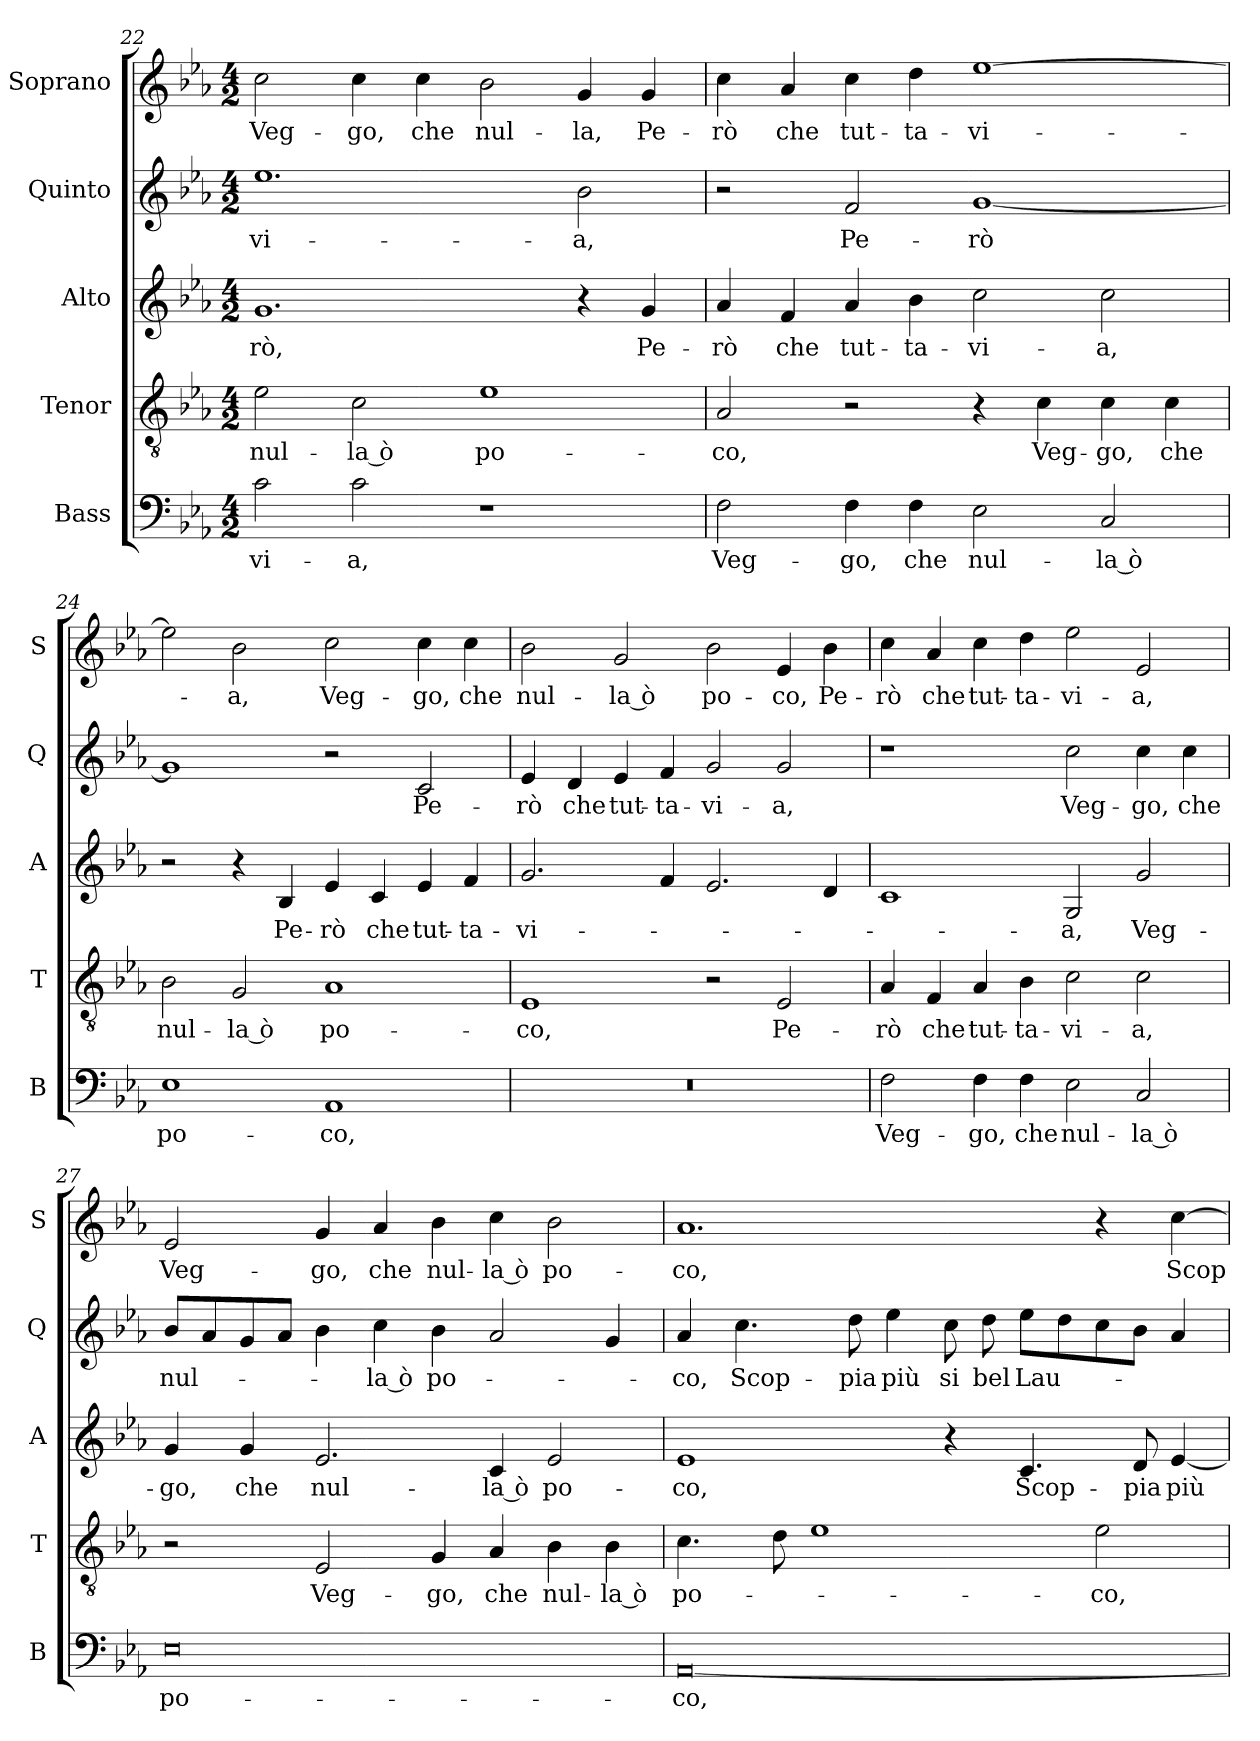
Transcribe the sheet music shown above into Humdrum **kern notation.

**kern	**text	**kern	**text	**kern	**text	**kern	**text	**kern	**text
*part5	*part5	*part4	*part4	*part3	*part3	*part2	*part2	*part1	*part1
*staff5	*staff5	*staff4	*staff4	*staff3	*staff3	*staff2	*staff2	*staff1	*staff1
*I"Bass	*	*I"Tenor	*	*I"Alto	*	*I"Quinto	*	*I"Soprano	*
*I'B	*	*I'T	*	*I'A	*	*I'Q	*	*I'S	*
*clefF4	*	*clefGv2	*	*clefG2	*	*clefG2	*	*clefG2	*
*k[b-e-a-]	*	*k[b-e-a-]	*	*k[b-e-a-]	*	*k[b-e-a-]	*	*k[b-e-a-]	*
*E-:	*	*E-:	*	*E-:	*	*E-:	*	*E-:	*
*M4/2	*	*M4/2	*	*M4/2	*	*M4/2	*	*M4/2	*
=22	=22	=22	=22	=22	=22	=22	=22	=22	=22
!	!LO:LY:b	!	!LO:LY:b	!	!LO:LY:b	!	!LO:LY:b	!	!LO:LY:b
2c\	-vi-	2e-\	nul-	1.g	-rò,	1.ee-	-vi-	2cc\	Veg-
!	!LO:LY:b	!	!LO:LY:b	!	!	!	!	!	!LO:LY:b
2c\	-a,	2c\	-la ò	.	.	.	.	4cc\	-go,
!	!	!	!	!	!	!	!	!	!LO:LY:b
.	.	.	.	.	.	.	.	4cc\	che
!	!	!	!LO:LY:b	!	!	!	!	!	!LO:LY:b
1r	.	1e-	po-	.	.	.	.	2b-\	nul-
!	!	!	!	!	!	!	!LO:LY:b	!	!LO:LY:b
.	.	.	.	4r	.	2b-\	-a,	4g/	-la,
!	!	!	!	!	!LO:LY:b	!	!	!	!LO:LY:b
.	.	.	.	4g/	Pe-	.	.	4g/	Pe-
=23	=23	=23	=23	=23	=23	=23	=23	=23	=23
!	!LO:LY:b	!	!LO:LY:b	!	!LO:LY:b	!	!	!	!LO:LY:b
2F\	Veg-	2A-/	-co,	4a-/	-rò	2r	.	4cc\	-rò
!	!	!	!	!	!LO:LY:b	!	!	!	!LO:LY:b
.	.	.	.	4f/	che	.	.	4a-/	che
!	!LO:LY:b	!	!	!	!LO:LY:b	!	!LO:LY:b	!	!LO:LY:b
4F\	-go,	2r	.	4a-/	tut-	2f/	Pe-	4cc\	tut-
!	!LO:LY:b	!	!	!	!LO:LY:b	!	!	!	!LO:LY:b
4F\	che	.	.	4b-\	-ta-	.	.	4dd\	-ta-
!	!LO:LY:b	!	!	!	!LO:LY:b	!	!LO:LY:b	!	!LO:LY:b
2E-\	nul-	4r	.	2cc\	-vi-	[1g	-rò	[1ee-	-vi-
!	!	!	!LO:LY:b	!	!	!	!	!	!
.	.	4c\	Veg-	.	.	.	.	.	.
!	!LO:LY:b	!	!LO:LY:b	!	!LO:LY:b	!	!	!	!
2C/	-la ò	4c\	-go,	2cc\	-a,	.	.	.	.
!	!	!	!LO:LY:b	!	!	!	!	!	!
.	.	4c\	che	.	.	.	.	.	.
!!LO:LB:g=z
=24	=24	=24	=24	=24	=24	=24	=24	=24	=24
!	!LO:LY:b	!	!LO:LY:b	!	!	!	!	!	!
1E-	po-	2B-\	nul-	2r	.	1g]	.	2ee-\]	.
!	!	!	!LO:LY:b	!	!	!	!	!	!LO:LY:b
.	.	2G/	-la ò	4r	.	.	.	2b-\	-a,
!	!	!	!	!	!LO:LY:b	!	!	!	!
.	.	.	.	4B-/	Pe-	.	.	.	.
!	!LO:LY:b	!	!LO:LY:b	!	!LO:LY:b	!	!	!	!LO:LY:b
1AA-	-co,	1A-	po-	4e-/	-rò	2r	.	2cc\	Veg-
!	!	!	!	!	!LO:LY:b	!	!	!	!
.	.	.	.	4c/	che	.	.	.	.
!	!	!	!	!	!LO:LY:b	!	!LO:LY:b	!	!LO:LY:b
.	.	.	.	4e-/	tut-	2c/	Pe-	4cc\	-go,
!	!	!	!	!	!LO:LY:b	!	!	!	!LO:LY:b
.	.	.	.	4f/	-ta-	.	.	4cc\	che
=25	=25	=25	=25	=25	=25	=25	=25	=25	=25
!	!	!	!LO:LY:b	!	!LO:LY:b	!	!LO:LY:b	!	!LO:LY:b
0r	.	1E-	-co,	2.g/	-vi-	4e-/	-rò	2b-\	nul-
!	!	!	!	!	!	!	!LO:LY:b	!	!
.	.	.	.	.	.	4d/	che	.	.
!	!	!	!	!	!	!	!LO:LY:b	!	!LO:LY:b
.	.	.	.	.	.	4e-/	tut-	2g/	-la ò
!	!	!	!	!	!	!	!LO:LY:b	!	!
.	.	.	.	4f/	.	4f/	-ta-	.	.
!	!	!	!	!	!	!	!LO:LY:b	!	!LO:LY:b
.	.	2r	.	2.e-/	.	2g/	-vi-	2b-\	po-
!	!	!	!LO:LY:b	!	!	!	!LO:LY:b	!	!LO:LY:b
.	.	2E-/	Pe-	.	.	2g/	-a,	4e-/	-co,
!	!	!	!	!	!	!	!	!	!LO:LY:b
.	.	.	.	4d/	.	.	.	4b-\	Pe-
=26	=26	=26	=26	=26	=26	=26	=26	=26	=26
!	!LO:LY:b	!	!LO:LY:b	!	!	!	!	!	!LO:LY:b
2F\	Veg-	4A-/	-rò	1c	.	1r	.	4cc\	-rò
!	!	!	!LO:LY:b	!	!	!	!	!	!LO:LY:b
.	.	4F/	che	.	.	.	.	4a-/	che
!	!LO:LY:b	!	!LO:LY:b	!	!	!	!	!	!LO:LY:b
4F\	-go,	4A-/	tut-	.	.	.	.	4cc\	tut-
!	!LO:LY:b	!	!LO:LY:b	!	!	!	!	!	!LO:LY:b
4F\	che	4B-\	-ta-	.	.	.	.	4dd\	-ta-
!	!LO:LY:b	!	!LO:LY:b	!	!LO:LY:b	!	!LO:LY:b	!	!LO:LY:b
2E-\	nul-	2c\	-vi-	2G/	-a,	2cc\	Veg-	2ee-\	-vi-
!	!LO:LY:b	!	!LO:LY:b	!	!LO:LY:b	!	!LO:LY:b	!	!LO:LY:b
2C/	-la ò	2c\	-a,	2g/	Veg-	4cc\	-go,	2e-/	-a,
!	!	!	!	!	!	!	!LO:LY:b	!	!
.	.	.	.	.	.	4cc\	che	.	.
!!LO:LB:g=z
=27	=27	=27	=27	=27	=27	=27	=27	=27	=27
!	!LO:LY:b	!	!	!	!LO:LY:b	!	!LO:LY:b	!	!LO:LY:b
0E-	po-	2r	.	4g/	-go,	8b-/L	nul-	2e-/	Veg-
.	.	.	.	.	.	8a-/	.	.	.
!	!	!	!	!	!LO:LY:b	!	!	!	!
.	.	.	.	4g/	che	8g/	.	.	.
.	.	.	.	.	.	8a-/J	.	.	.
!	!	!	!LO:LY:b	!	!LO:LY:b	!	!	!	!LO:LY:b
.	.	2E-/	Veg-	2.e-/	nul-	4b-\	.	4g/	-go,
!	!	!	!	!	!	!	!LO:LY:b	!	!LO:LY:b
.	.	.	.	.	.	4cc\	-la ò	4a-/	che
!	!	!	!LO:LY:b	!	!	!	!LO:LY:b	!	!LO:LY:b
.	.	4G/	-go,	.	.	4b-\	po-	4b-\	nul-
!	!	!	!LO:LY:b	!	!LO:LY:b	!	!	!	!LO:LY:b
.	.	4A-/	che	4c/	-la ò	2a-/	.	4cc\	-la ò
!	!	!	!LO:LY:b	!	!LO:LY:b	!	!	!	!LO:LY:b
.	.	4B-\	nul-	2e-/	po-	.	.	2b-\	po-
!	!	!	!LO:LY:b	!	!	!	!	!	!
.	.	4B-\	-la ò	.	.	4g/	.	.	.
=28	=28	=28	=28	=28	=28	=28	=28	=28	=28
!	!LO:LY:b	!	!LO:LY:b	!	!LO:LY:b	!	!LO:LY:b	!	!LO:LY:b
[0AA-	-co,	4.c\	po-	1e-	-co,	4a-/	-co,	1.a-	-co,
!	!	!	!	!	!	!	!LO:LY:b	!	!
.	.	.	.	.	.	4.cc\	Scop-	.	.
.	.	8d\	.	.	.	.	.	.	.
.	.	1e-	.	.	.	.	.	.	.
!	!	!	!	!	!	!	!LO:LY:b	!	!
.	.	.	.	.	.	8dd\	-pia	.	.
!	!	!	!	!	!	!	!LO:LY:b	!	!
.	.	.	.	.	.	4ee-\	più	.	.
!	!	!	!	!	!	!	!LO:LY:b	!	!
.	.	.	.	4r	.	8cc\	si	.	.
!	!	!	!	!	!	!	!LO:LY:b	!	!
.	.	.	.	.	.	8dd\	bel	.	.
!	!	!	!	!	!LO:LY:b	!	!LO:LY:b	!	!
.	.	.	.	4.c/	Scop-	8ee-\L	Lau-	.	.
.	.	.	.	.	.	8dd\	.	.	.
!	!	!	!LO:LY:b	!	!	!	!	!	!
.	.	2e-\	-co,	.	.	8cc\	.	4r	.
!	!	!	!	!	!LO:LY:b	!	!	!	!
.	.	.	.	8d/	-pia	8b-\J	.	.	.
!	!	!	!	!	!LO:LY:b	!	!	!	!LO:LY:b
.	.	.	.	[4e-/	più	4a-/	.	[4cc\	Scop-
=	=	=	=	=	=	=	=	=	=
*-	*-	*-	*-	*-	*-	*-	*-	*-	*-
